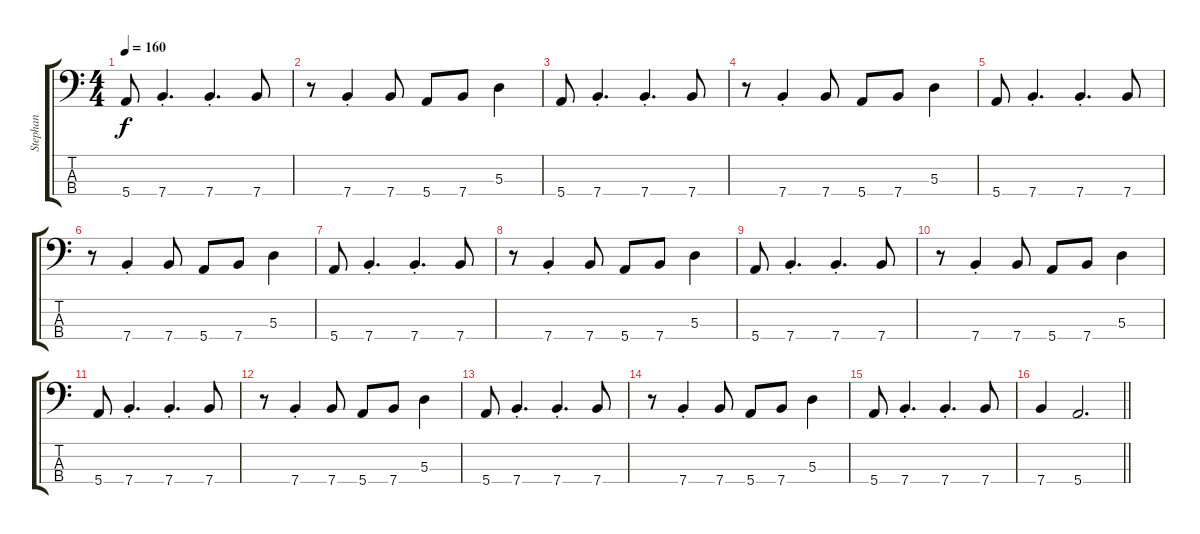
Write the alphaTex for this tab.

\track ("Stephan" "Stephan") {instrument electricbasspick}
\staff {score tabs}
\tuning (G2 D2 A1 E1) {hide}
\ts (4 4)
\tempo 160
\clef f4
\ks c
5.4.8{dy f} 7.4{st}.4{d} 7.4{st}.4{d} 7.4.8 |
r.8 7.4{st}.4 7.4.8 5.4.8 7.4.8 5.3.4 |
5.4.8 7.4{st}.4{d} 7.4{st}.4{d} 7.4.8 |
r.8 7.4{st}.4 7.4.8 5.4.8 7.4.8 5.3.4 |
5.4.8 7.4{st}.4{d} 7.4{st}.4{d} 7.4.8 |
r.8 7.4{st}.4 7.4.8 5.4.8 7.4.8 5.3.4 |
5.4.8 7.4{st}.4{d} 7.4{st}.4{d} 7.4.8 |
r.8 7.4{st}.4 7.4.8 5.4.8 7.4.8 5.3.4 |
5.4.8 7.4{st}.4{d} 7.4{st}.4{d} 7.4.8 |
r.8 7.4{st}.4 7.4.8 5.4.8 7.4.8 5.3.4 |
5.4.8 7.4{st}.4{d} 7.4{st}.4{d} 7.4.8 |
r.8 7.4{st}.4 7.4.8 5.4.8 7.4.8 5.3.4 |
5.4.8 7.4{st}.4{d} 7.4{st}.4{d} 7.4.8 |
r.8 7.4{st}.4 7.4.8 5.4.8 7.4.8 5.3.4 |
5.4.8 7.4{st}.4{d} 7.4{st}.4{d} 7.4.8 |
\barLineRight lightlight
7.4.4 5.4.2{d}
